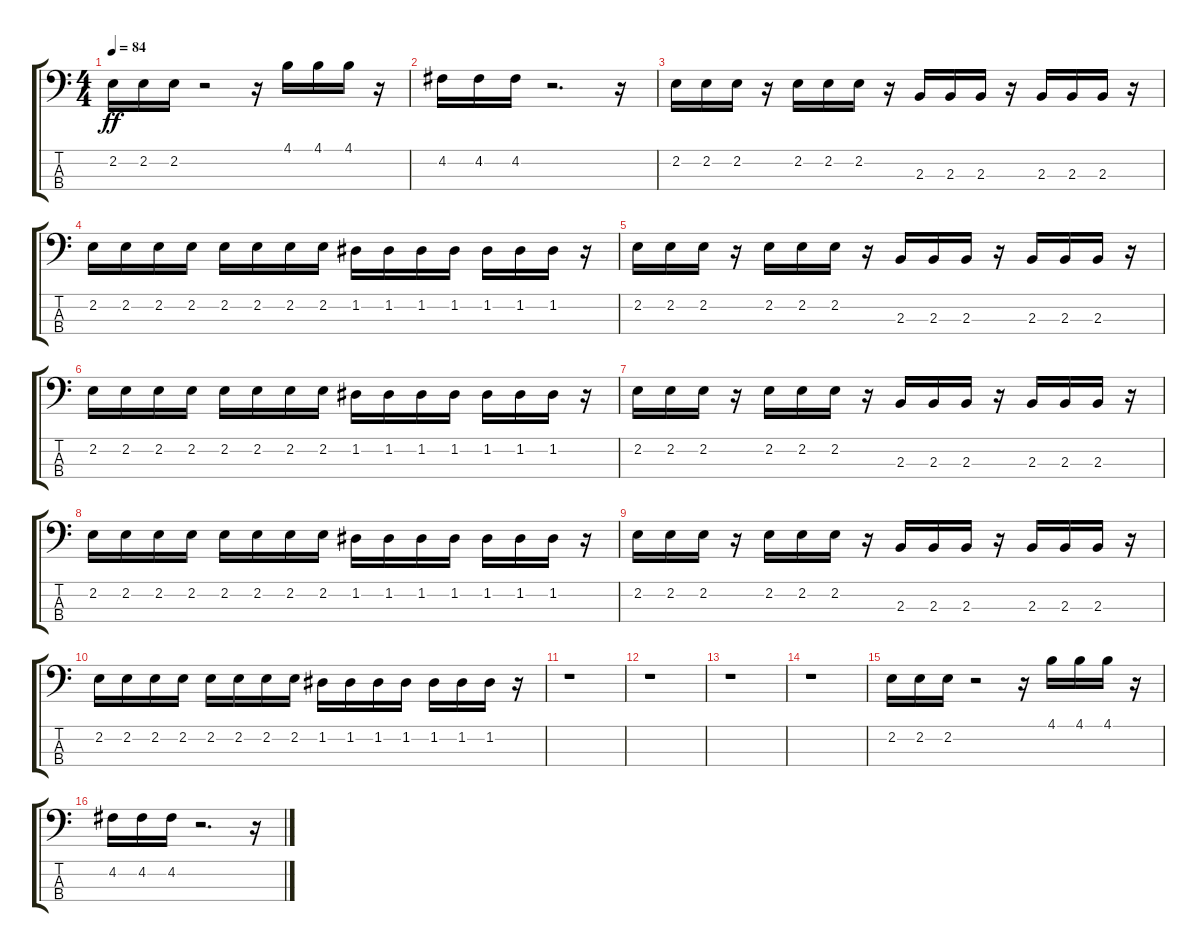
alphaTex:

\track "" {instrument electricbassfinger}
\staff {score tabs}
\tuning (G2 D2 A1 E1) {hide}
\ts (4 4)
\tempo 84
\clef f4
\ks c
2.2.16{dy ff} 2.2.16 2.2.16 r.2 r.16 4.1.16 4.1.16 4.1.16 r.16 |
4.2.16 4.2.16 4.2.16 r.2{d} r.16 |
2.2.16 2.2.16 2.2.16 r.16 2.2.16 2.2.16 2.2.16 r.16 2.3.16 2.3.16 2.3.16 r.16 2.3.16 2.3.16 2.3.16 r.16 |
2.2.16 2.2.16 2.2.16 2.2.16 2.2.16 2.2.16 2.2.16 2.2.16 1.2.16 1.2.16 1.2.16 1.2.16 1.2.16 1.2.16 1.2.16 r.16 |
2.2.16 2.2.16 2.2.16 r.16 2.2.16 2.2.16 2.2.16 r.16 2.3.16 2.3.16 2.3.16 r.16 2.3.16 2.3.16 2.3.16 r.16 |
2.2.16 2.2.16 2.2.16 2.2.16 2.2.16 2.2.16 2.2.16 2.2.16 1.2.16 1.2.16 1.2.16 1.2.16 1.2.16 1.2.16 1.2.16 r.16 |
2.2.16 2.2.16 2.2.16 r.16 2.2.16 2.2.16 2.2.16 r.16 2.3.16 2.3.16 2.3.16 r.16 2.3.16 2.3.16 2.3.16 r.16 |
2.2.16 2.2.16 2.2.16 2.2.16 2.2.16 2.2.16 2.2.16 2.2.16 1.2.16 1.2.16 1.2.16 1.2.16 1.2.16 1.2.16 1.2.16 r.16 |
2.2.16 2.2.16 2.2.16 r.16 2.2.16 2.2.16 2.2.16 r.16 2.3.16 2.3.16 2.3.16 r.16 2.3.16 2.3.16 2.3.16 r.16 |
2.2.16 2.2.16 2.2.16 2.2.16 2.2.16 2.2.16 2.2.16 2.2.16 1.2.16 1.2.16 1.2.16 1.2.16 1.2.16 1.2.16 1.2.16 r.16 |
r.1 |
r.1 |
r.1 |
r.1 |
2.2.16 2.2.16 2.2.16 r.2 r.16 4.1.16 4.1.16 4.1.16 r.16 |
4.2.16 4.2.16 4.2.16 r.2{d} r.16
